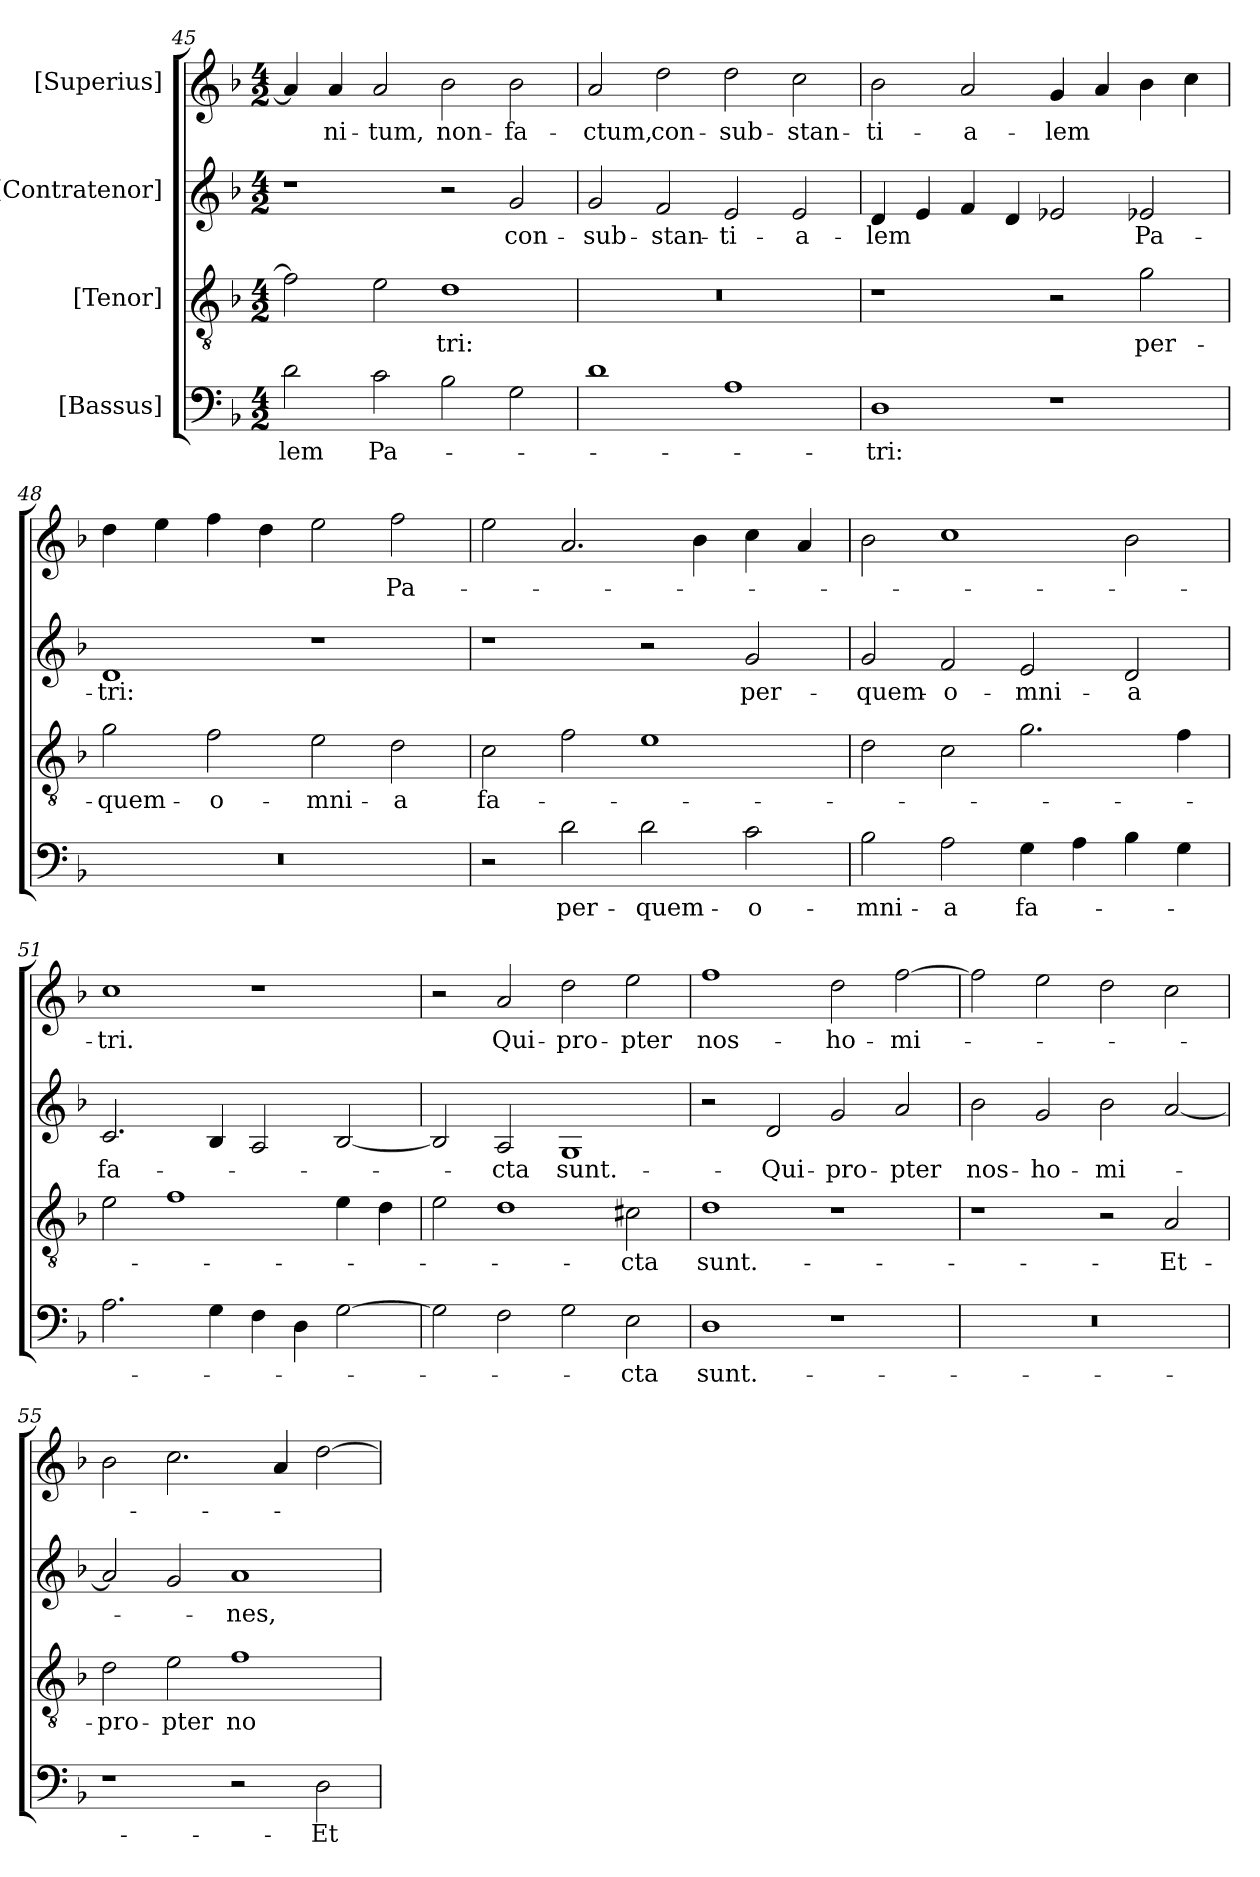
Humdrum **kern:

**kern	**text	**kern	**text	**kern	**text	**kern	**text
*part4	*part4	*part3	*part3	*part2	*part2	*part1	*part1
*staff4	*staff4	*staff3	*staff3	*staff2	*staff2	*staff1	*staff1
*I"[Bassus]	*	*I"[Tenor]	*	*I"[Contratenor]	*	*I"[Superius]	*
*clefF4	*	*clefGv2	*	*clefG2	*	*clefG2	*
*k[b-]	*	*k[b-]	*	*k[b-]	*	*k[b-]	*
*M4/2	*	*M4/2	*	*M4/2	*	*M4/2	*
=45	=45	=45	=45	=45	=45	=45	=45
2d\	-lem	2f\]	.	1r	.	4a/]	.
.	.	.	.	.	.	4a/	-ni-
2c\	Pa-	2e\	.	.	.	2a/	-tum,
2B-\	.	1d\	-tri:	2r	.	2b-\	non-
2G\	.	.	.	2g/	con-	2b-\	fa-
=46	=46	=46	=46	=46	=46	=46	=46
1d\	.	0r	.	2g/	-sub-	2a/	-ctum,
.	.	.	.	2f/	-stan-	2dd\	con-
1A\	.	.	.	2e/	-ti-	2dd\	-sub-
.	.	.	.	2e/	-a-	2cc\	-stan-
=47	=47	=47	=47	=47	=47	=47	=47
1D\	-tri:	1r	.	4d/	-lem	2b-\	-ti-
.	.	.	.	4e/	.	.	.
.	.	.	.	4f/	.	2a/	-a-
.	.	.	.	4d/	.	.	.
1r	.	2r	.	2e-X/	.	4g/	-lem
.	.	.	.	.	.	4a/	.
.	.	2g\	per-	2e-X/	Pa-	4b-\	.
.	.	.	.	.	.	4cc\	.
=48	=48	=48	=48	=48	=48	=48	=48
0r	.	2g\	quem-	1d/	-tri:	4dd\	.
.	.	.	.	.	.	4ee\	.
.	.	2f\	o-	.	.	4ff\	.
.	.	.	.	.	.	4dd\	.
.	.	2e\	-mni-	1r	.	2ee\	.
.	.	2d\	-a	.	.	2ff\	Pa-
=49	=49	=49	=49	=49	=49	=49	=49
2r	.	2c\	fa-	1r	.	2ee\	.
2d\	per-	2f\	.	.	.	2.a/	.
2d\	quem-	1e\	.	2r	.	.	.
.	.	.	.	.	.	4b-\	.
2c\	o-	.	.	2g/	per-	4cc\	.
.	.	.	.	.	.	4a/	.
=50	=50	=50	=50	=50	=50	=50	=50
2B-\	-mni-	2d\	.	2g/	quem-	2b-\	.
2A\	-a	2c\	.	2f/	o-	1cc\	.
4G\	fa-	2.g\	.	2e/	-mni-	.	.
4A\	.	.	.	.	.	.	.
4B-\	.	.	.	2d/	-a	2b-\	.
4G\	.	4f\	.	.	.	.	.
=51	=51	=51	=51	=51	=51	=51	=51
2.A\	.	2e\	.	2.c/	fa-	1cc\	-tri.
.	.	1f\	.	.	.	.	.
4G\	.	.	.	4B-/	.	.	.
4F\	.	.	.	2A/	.	1r	.
4D\	.	.	.	.	.	.	.
[2G\	.	4e\	.	[2B-/	.	.	.
.	.	4d\	.	.	.	.	.
=52	=52	=52	=52	=52	=52	=52	=52
2G\]	.	2e\	.	2B-/]	.	2r	.
2F\	.	1d\	.	2A/	-cta	2a/	Qui-
2G\	.	.	.	1G/	sunt.-	2dd\	pro-
2E\	-cta	2c#X\	-cta	.	.	2ee\	-pter
=53	=53	=53	=53	=53	=53	=53	=53
1D\	sunt.-	1d\	sunt.-	2r	.	1ff\	nos-
.	.	.	.	2d/	Qui-	.	.
1r	.	1r	.	2g/	pro-	2dd\	ho-
.	.	.	.	2a/	-pter	[2ff\	-mi-
=54	=54	=54	=54	=54	=54	=54	=54
0r	.	1r	.	2b-\	nos-	2ff\]	.
.	.	.	.	2g/	ho-	2ee\	.
.	.	2r	.	2b-\	-mi-	2dd\	.
.	.	2A/	Et-	[2a/	.	2cc\	.
=55	=55	=55	=55	=55	=55	=55	=55
1r	.	2d\	pro-	2a/]	.	2b-\	.
.	.	2e\	-pter	2g/	.	2.cc\	.
2r	.	1f\	no-	1a/	-nes,	.	.
.	.	.	.	.	.	4a/	.
2D\	Et-	.	.	.	.	[2dd\	.
=	=	=	=	=	=	=	=
*-	*-	*-	*-	*-	*-	*-	*-
